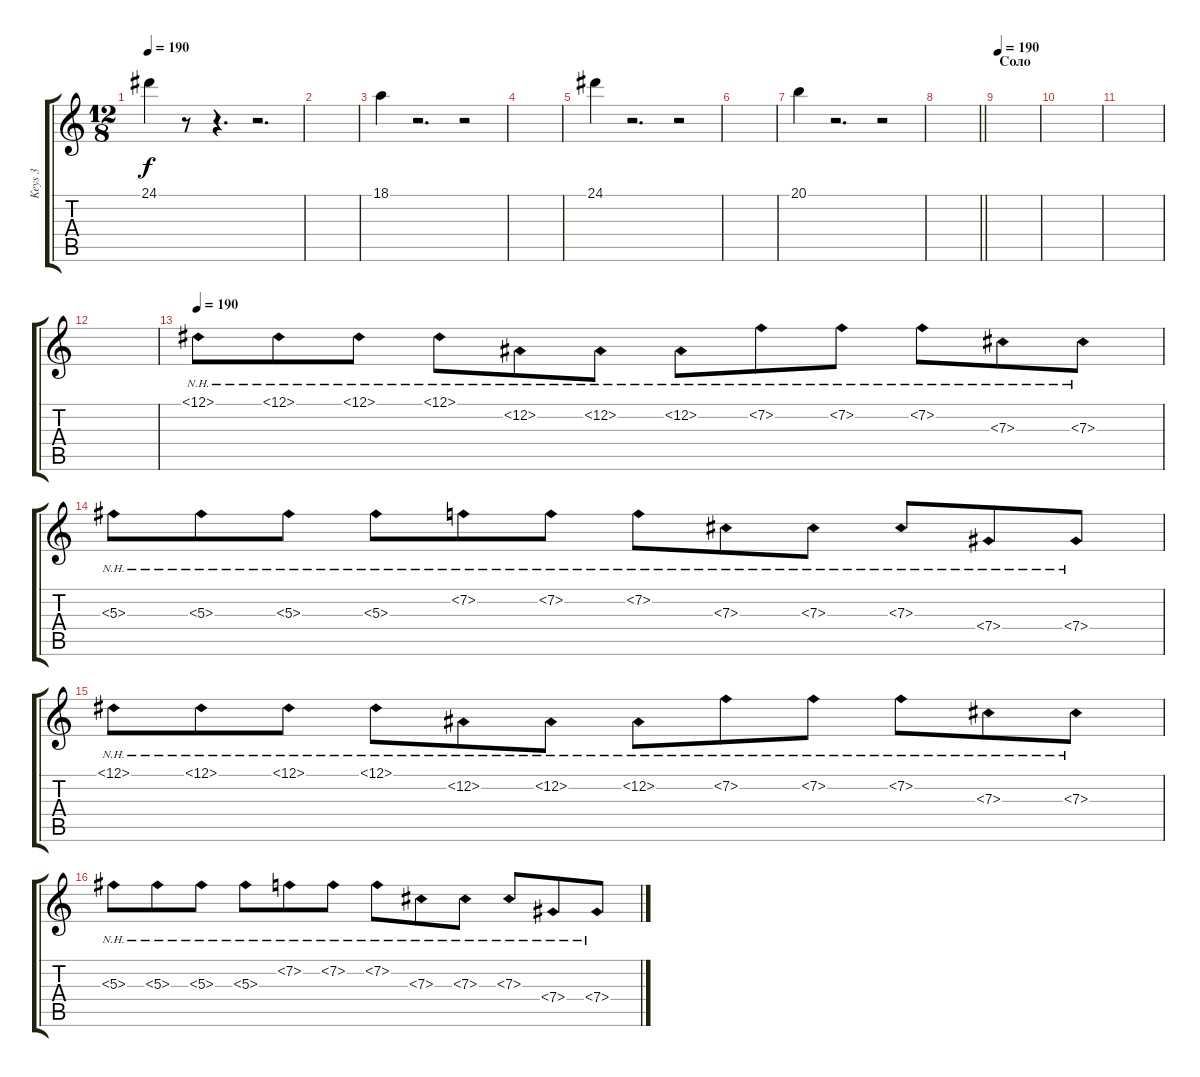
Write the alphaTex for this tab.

\track ("Keys 3" "Keys 3") {instrument stringensemble2}
\staff {score tabs}
\tuning (Eb4 Bb3 Gb3 Db3 Ab2 Eb2) {hide}
\ts (12 8)
\tempo 190
\clef g2
\ks c
24.1.4{dy f} r.8 r.4{d} r.2{d} |
|
18.1.4 r.2{d} r.2 |
|
24.1.4 r.2{d} r.2 |
|
20.1.4 r.2{d} r.2 |
\barLineRight lightlight
|
\section ("" "Соло")
\tempo 190
|
|
|
|
\tempo 190
12.1{nh}.8{volume 15 instrument stringensemble2} 12.1{nh}.8 12.1{nh}.8 12.1{nh}.8 12.2{nh}.8 12.2{nh}.8 12.2{nh}.8 7.2{nh}.8 7.2{nh}.8 7.2{nh}.8 7.3{nh}.8 7.3{nh}.8 |
5.3{nh}.8 5.3{nh}.8 5.3{nh}.8 5.3{nh}.8 7.2{nh}.8 7.2{nh}.8 7.2{nh}.8 7.3{nh}.8 7.3{nh}.8 7.3{nh}.8 7.4{nh}.8 7.4{nh}.8 |
12.1{nh}.8 12.1{nh}.8 12.1{nh}.8 12.1{nh}.8 12.2{nh}.8 12.2{nh}.8 12.2{nh}.8 7.2{nh}.8 7.2{nh}.8 7.2{nh}.8 7.3{nh}.8 7.3{nh}.8 |
5.3{nh}.8 5.3{nh}.8 5.3{nh}.8 5.3{nh}.8 7.2{nh}.8 7.2{nh}.8 7.2{nh}.8 7.3{nh}.8 7.3{nh}.8 7.3{nh}.8 7.4{nh}.8 7.4{nh}.8
